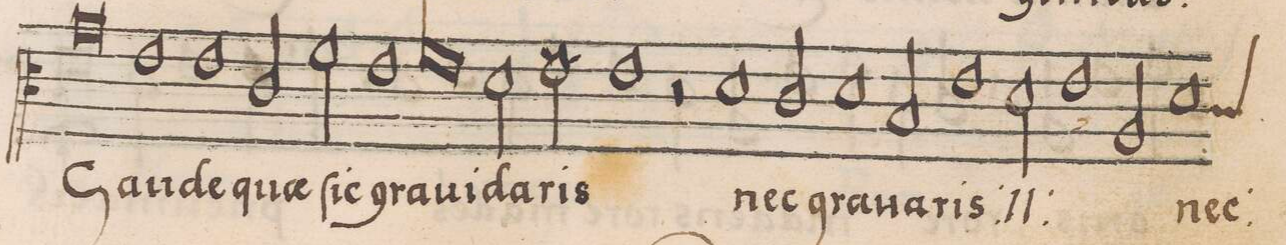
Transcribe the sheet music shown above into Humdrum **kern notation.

**kern	**text
*I"CANTVS	*
*clefC3	*
*k[]	*
*met(C)	*
*M2/1	*
0g	Gau-
=14-	=14-
1e	.
1e	-de
=15-	=15-
2c/	quae
2f\	ſic
1e	gra-
=16-	=16-
*lig	*
1f	-ui-
1e	.
*Xlig	*
=17-	=17-
2d\	-da-
2f\	-ris
1e	.
=18-	=18-
2r	.
1d	nec
2c/	gra-
=19-	=19-
1d	-ua-
2B/	-ris
*	*ij
1e\	nec
=20-	=20-
2d\	gra-
1e	-ua-
=21-	=21-
2A/	-ris
*	*Xij
1d	nec
*custos:c	*
*-	*-
